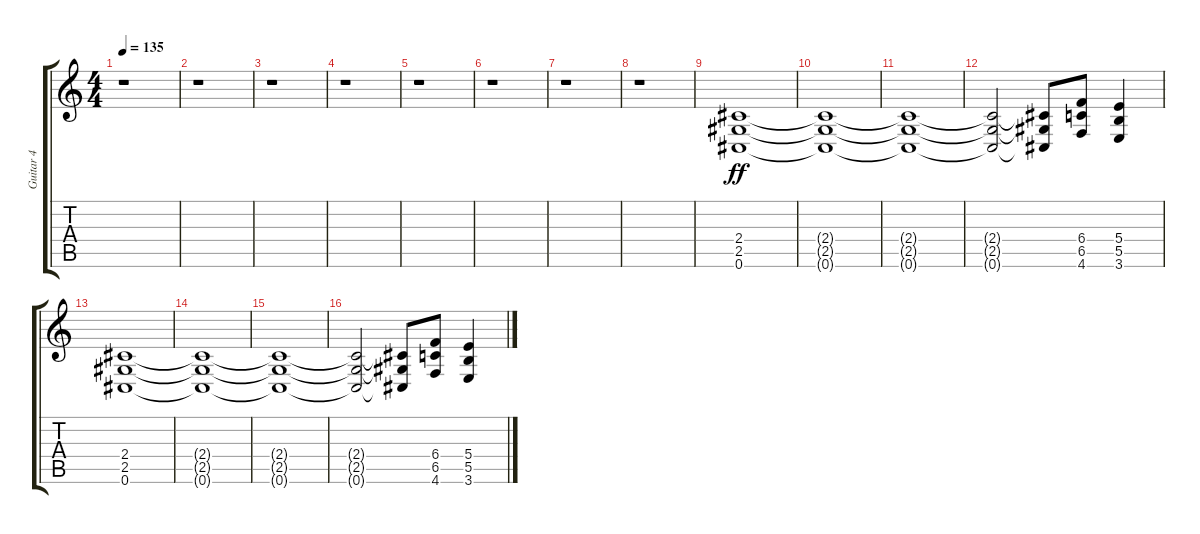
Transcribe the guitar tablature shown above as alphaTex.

\track ("Guitar 4" "Guitar 4") {instrument distortionguitar}
\staff {score tabs}
\tuning (Db4 Ab3 E3 B2 Gb2 Db2) {hide}
\ts (4 4)
\tempo 135
\clef g2
\ks c
r.1{dy ff instrument distortionguitar} |
r.1 |
r.1 |
r.1 |
r.1 |
r.1 |
r.1 |
r.1 |
(2.4 2.5 0.6).1 |
(2.4{t} 2.5{t} 0.6{t}).1 |
(2.4{t} 2.5{t} 0.6{t}).1 |
(2.4{t} 2.5{t} 0.6{t}).2 (2.4{t} 2.5{t} 0.6{t}).8 (6.4 6.5 4.6).8 (5.4 5.5 3.6).4 |
(2.4 2.5 0.6).1 |
(2.4{t} 2.5{t} 0.6{t}).1 |
(2.4{t} 2.5{t} 0.6{t}).1 |
(2.4{t} 2.5{t} 0.6{t}).2 (2.4{t} 2.5{t} 0.6{t}).8 (6.4 6.5 4.6).8 (5.4 5.5 3.6).4
